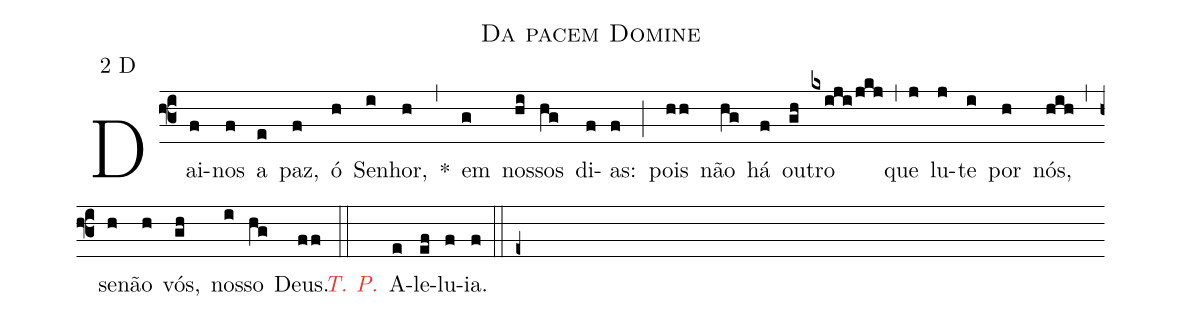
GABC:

name: Da pacem Domine;
mode: 2;
mode-differentia: D;
%%
(f3)

Dai-(f)nos(f) a(e) paz,(f) ó(h) Se(i)nhor,(h) *(,) em(g) nos(hi)sos(hg) di(f)as:(f) (;) pois(hh) não(hg) há(f) ou(gh)tro(kxiji/jkj) (,) que(j) lu(j)te(i) por(h) nós,(hih) (,) se(h)não(h) vós,(gh) nos(i)so(hg) Deus.(ff)

(::)

<nlba><c><i>T. P.</i></c>() A</nlba>(e)le(ef)lu(f)ia.(f)

(::)

(e+)
